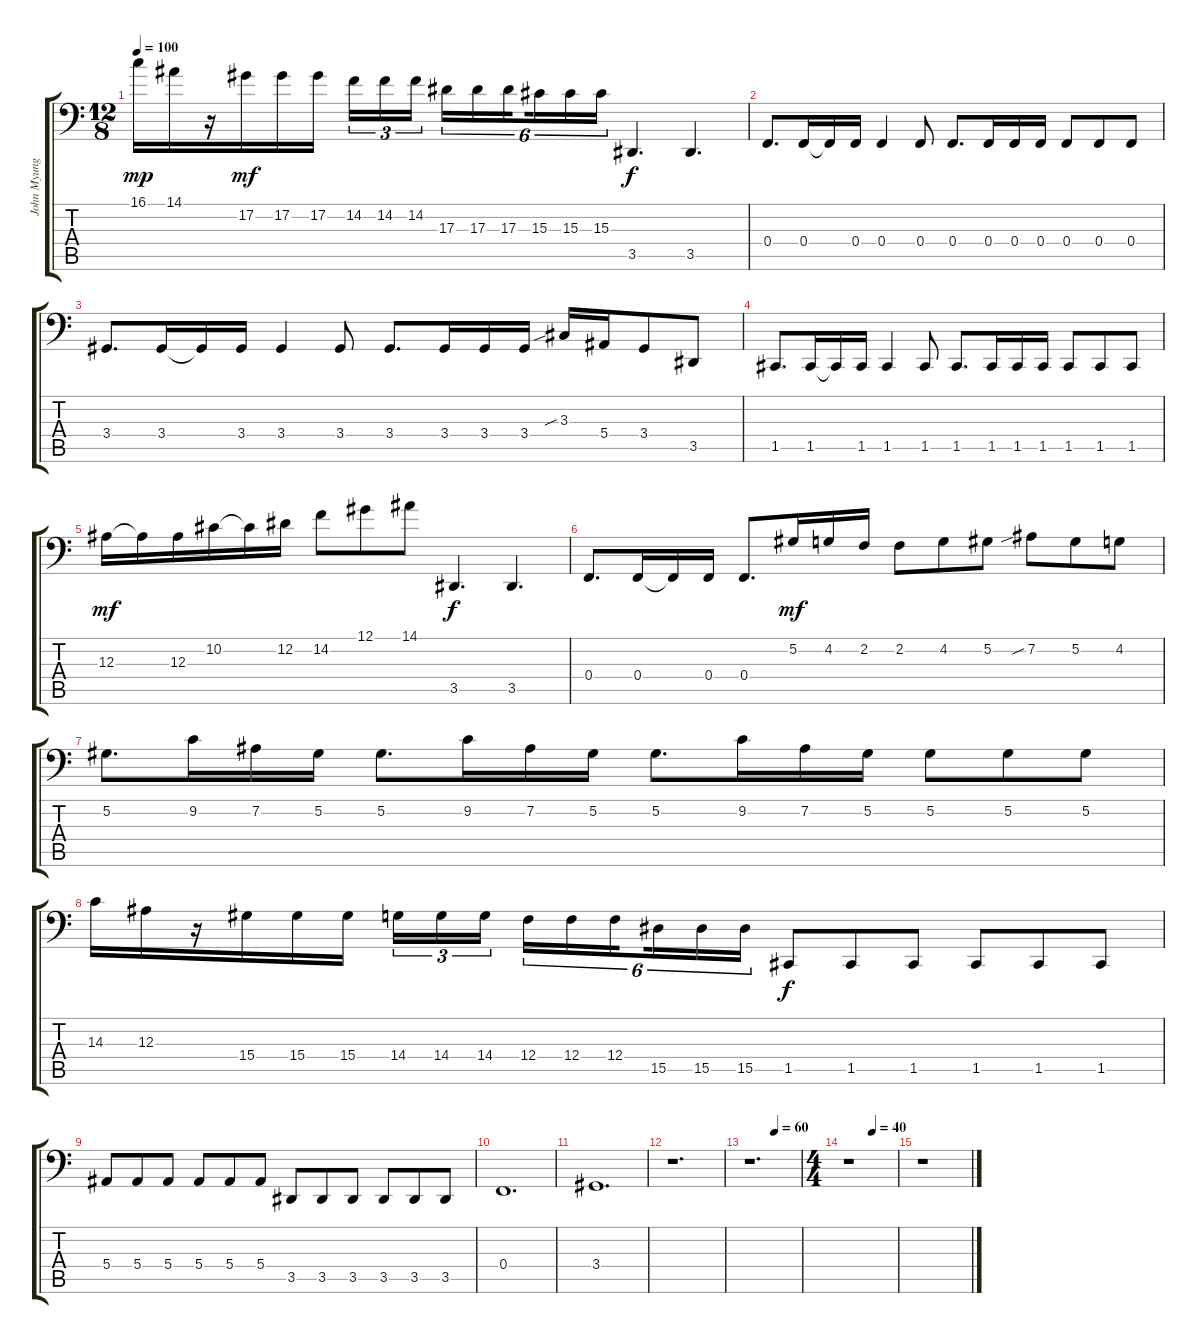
\track ("John Myung" "John Myung") {instrument electricbassfinger}
\staff {score tabs}
\tuning (Ab2 Eb2 Bb1 F1 C1 B0) {hide}
\ts (12 8)
\tempo 100
\clef f4
\ks c
16.1.16{dy mp} 14.1.16 r.16 17.2.16{dy mf} 17.2.16 17.2.16 14.2.16{tu (3 2)} 14.2.16{tu (3 2)} 14.2.16{tu (3 2) beam splitsecondary} 17.3.16{tu (6 4)} 17.3.16{tu (6 4)} 17.3.16{tu (6 4) beam splitsecondary} 15.3.16{tu (6 4)} 15.3.16{tu (6 4)} 15.3.16{tu (6 4)} 3.5.4{d dy f} 3.5.4{d} |
0.4.8{d} 0.4.16 0.4{t}.16 0.4.16 0.4.4 0.4.8 0.4.8{d} 0.4.16 0.4.16 0.4.16 0.4.8 0.4.8 0.4.8 |
3.4.8{d} 3.4.16 3.4{t}.16 3.4.16 3.4.4 3.4.8 3.4.8{d} 3.4.16 3.4.16 3.4.16 3.3{sib}.16 5.4.16 3.4.8 3.5.8 |
1.5.8{d} 1.5.16 1.5{t}.16 1.5.16 1.5.4 1.5.8 1.5.8{d} 1.5.16 1.5.16 1.5.16 1.5.8 1.5.8 1.5.8 |
12.3.16{dy mf} 12.3{t}.16 12.3.16 10.2.16 10.2{t}.16 12.2.16 14.2.8 12.1.8 14.1.8 3.5.4{d dy f} 3.5.4{d} |
0.4.8{d} 0.4.16 0.4{t}.16 0.4.16 0.4.8{d} 5.2.16{dy mf} 4.2.16 2.2.16 2.2.8 4.2.8 5.2.8 7.2{sib}.8 5.2.8 4.2.8 |
5.2.8{d} 9.2.16 7.2.16 5.2.16 5.2.8{d} 9.2.16 7.2.16 5.2.16 5.2.8{d} 9.2.16 7.2.16 5.2.16 5.2.8 5.2.8 5.2.8 |
14.3.16 12.3.16 r.16 15.4.16 15.4.16 15.4.16 14.4.16{tu (3 2)} 14.4.16{tu (3 2)} 14.4.16{tu (3 2) beam splitsecondary} 12.4.16{tu (6 4)} 12.4.16{tu (6 4)} 12.4.16{tu (6 4) beam splitsecondary} 15.5.16{tu (6 4)} 15.5.16{tu (6 4)} 15.5.16{tu (6 4)} 1.5.8{dy f} 1.5.8 1.5.8 1.5.8 1.5.8 1.5.8 |
5.4.8 5.4.8 5.4.8 5.4.8 5.4.8 5.4.8 3.5.8 3.5.8 3.5.8 3.5.8 3.5.8 3.5.8 |
0.4.1{d volume 0} |
3.4.1{d} |
r.1{d} |
\tempo (60 0.5)
r.1{d} |
\ts (4 4)
\tempo (40 0.5)
r.1 |
r.1
